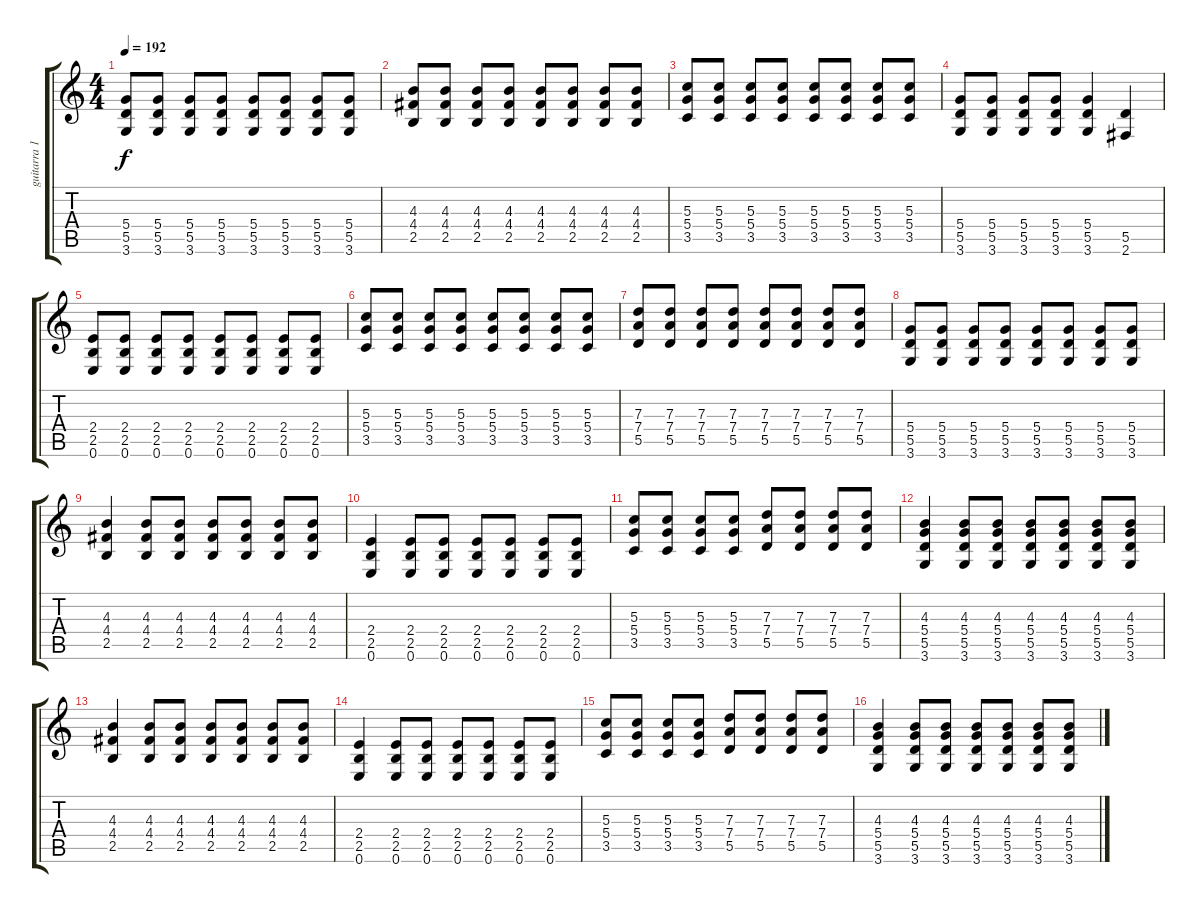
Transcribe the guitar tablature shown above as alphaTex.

\track ("guitarra 1" "guitarra 1") {instrument overdrivenguitar}
\staff {score tabs}
\tuning (E4 B3 G3 D3 A2 E2) {hide}
\ts (4 4)
\tempo 192
\clef g2
\ks c
(5.4 5.5 3.6).8{dy f} (5.4 5.5 3.6).8 (5.4 5.5 3.6).8 (5.4 5.5 3.6).8 (5.4 5.5 3.6).8 (5.4 5.5 3.6).8 (5.4 5.5 3.6).8 (5.4 5.5 3.6).8 |
(4.3 4.4 2.5).8 (4.3 4.4 2.5).8 (4.3 4.4 2.5).8 (4.3 4.4 2.5).8 (4.3 4.4 2.5).8 (4.3 4.4 2.5).8 (4.3 4.4 2.5).8 (4.3 4.4 2.5).8 |
(5.3 5.4 3.5).8 (5.3 5.4 3.5).8 (5.3 5.4 3.5).8 (5.3 5.4 3.5).8 (5.3 5.4 3.5).8 (5.3 5.4 3.5).8 (5.3 5.4 3.5).8 (5.3 5.4 3.5).8 |
(5.4 5.5 3.6).8 (5.4 5.5 3.6).8 (5.4 5.5 3.6).8 (5.4 5.5 3.6).8 (5.4 5.5 3.6).4 (5.5 2.6).4 |
(2.4 2.5 0.6).8 (2.4 2.5 0.6).8 (2.4 2.5 0.6).8 (2.4 2.5 0.6).8 (2.4 2.5 0.6).8 (2.4 2.5 0.6).8 (2.4 2.5 0.6).8 (2.4 2.5 0.6).8 |
(5.3 5.4 3.5).8 (5.3 5.4 3.5).8 (5.3 5.4 3.5).8 (5.3 5.4 3.5).8 (5.3 5.4 3.5).8 (5.3 5.4 3.5).8 (5.3 5.4 3.5).8 (5.3 5.4 3.5).8 |
(7.3 7.4 5.5).8 (7.3 7.4 5.5).8 (7.3 7.4 5.5).8 (7.3 7.4 5.5).8 (7.3 7.4 5.5).8 (7.3 7.4 5.5).8 (7.3 7.4 5.5).8 (7.3 7.4 5.5).8 |
(5.4 5.5 3.6).8 (5.4 5.5 3.6).8 (5.4 5.5 3.6).8 (5.4 5.5 3.6).8 (5.4 5.5 3.6).8 (5.4 5.5 3.6).8 (5.4 5.5 3.6).8 (5.4 5.5 3.6).8 |
(4.3 4.4 2.5).4 (4.3 4.4 2.5).8 (4.3 4.4 2.5).8 (4.3 4.4 2.5).8 (4.3 4.4 2.5).8 (4.3 4.4 2.5).8 (4.3 4.4 2.5).8 |
(2.4 2.5 0.6).4 (2.4 2.5 0.6).8 (2.4 2.5 0.6).8 (2.4 2.5 0.6).8 (2.4 2.5 0.6).8 (2.4 2.5 0.6).8 (2.4 2.5 0.6).8 |
(5.3 5.4 3.5).8 (5.3 5.4 3.5).8 (5.3 5.4 3.5).8 (5.3 5.4 3.5).8 (7.3 7.4 5.5).8 (7.3 7.4 5.5).8 (7.3 7.4 5.5).8 (7.3 7.4 5.5).8 |
(4.3 5.4 5.5 3.6).4 (4.3 5.4 5.5 3.6).8 (4.3 5.4 5.5 3.6).8 (4.3 5.4 5.5 3.6).8 (4.3 5.4 5.5 3.6).8 (4.3 5.4 5.5 3.6).8 (4.3 5.4 5.5 3.6).8 |
(4.3 4.4 2.5).4 (4.3 4.4 2.5).8 (4.3 4.4 2.5).8 (4.3 4.4 2.5).8 (4.3 4.4 2.5).8 (4.3 4.4 2.5).8 (4.3 4.4 2.5).8 |
(2.4 2.5 0.6).4 (2.4 2.5 0.6).8 (2.4 2.5 0.6).8 (2.4 2.5 0.6).8 (2.4 2.5 0.6).8 (2.4 2.5 0.6).8 (2.4 2.5 0.6).8 |
(5.3 5.4 3.5).8 (5.3 5.4 3.5).8 (5.3 5.4 3.5).8 (5.3 5.4 3.5).8 (7.3 7.4 5.5).8 (7.3 7.4 5.5).8 (7.3 7.4 5.5).8 (7.3 7.4 5.5).8 |
(4.3 5.4 5.5 3.6).4 (4.3 5.4 5.5 3.6).8 (4.3 5.4 5.5 3.6).8 (4.3 5.4 5.5 3.6).8 (4.3 5.4 5.5 3.6).8 (4.3 5.4 5.5 3.6).8 (4.3 5.4 5.5 3.6).8
